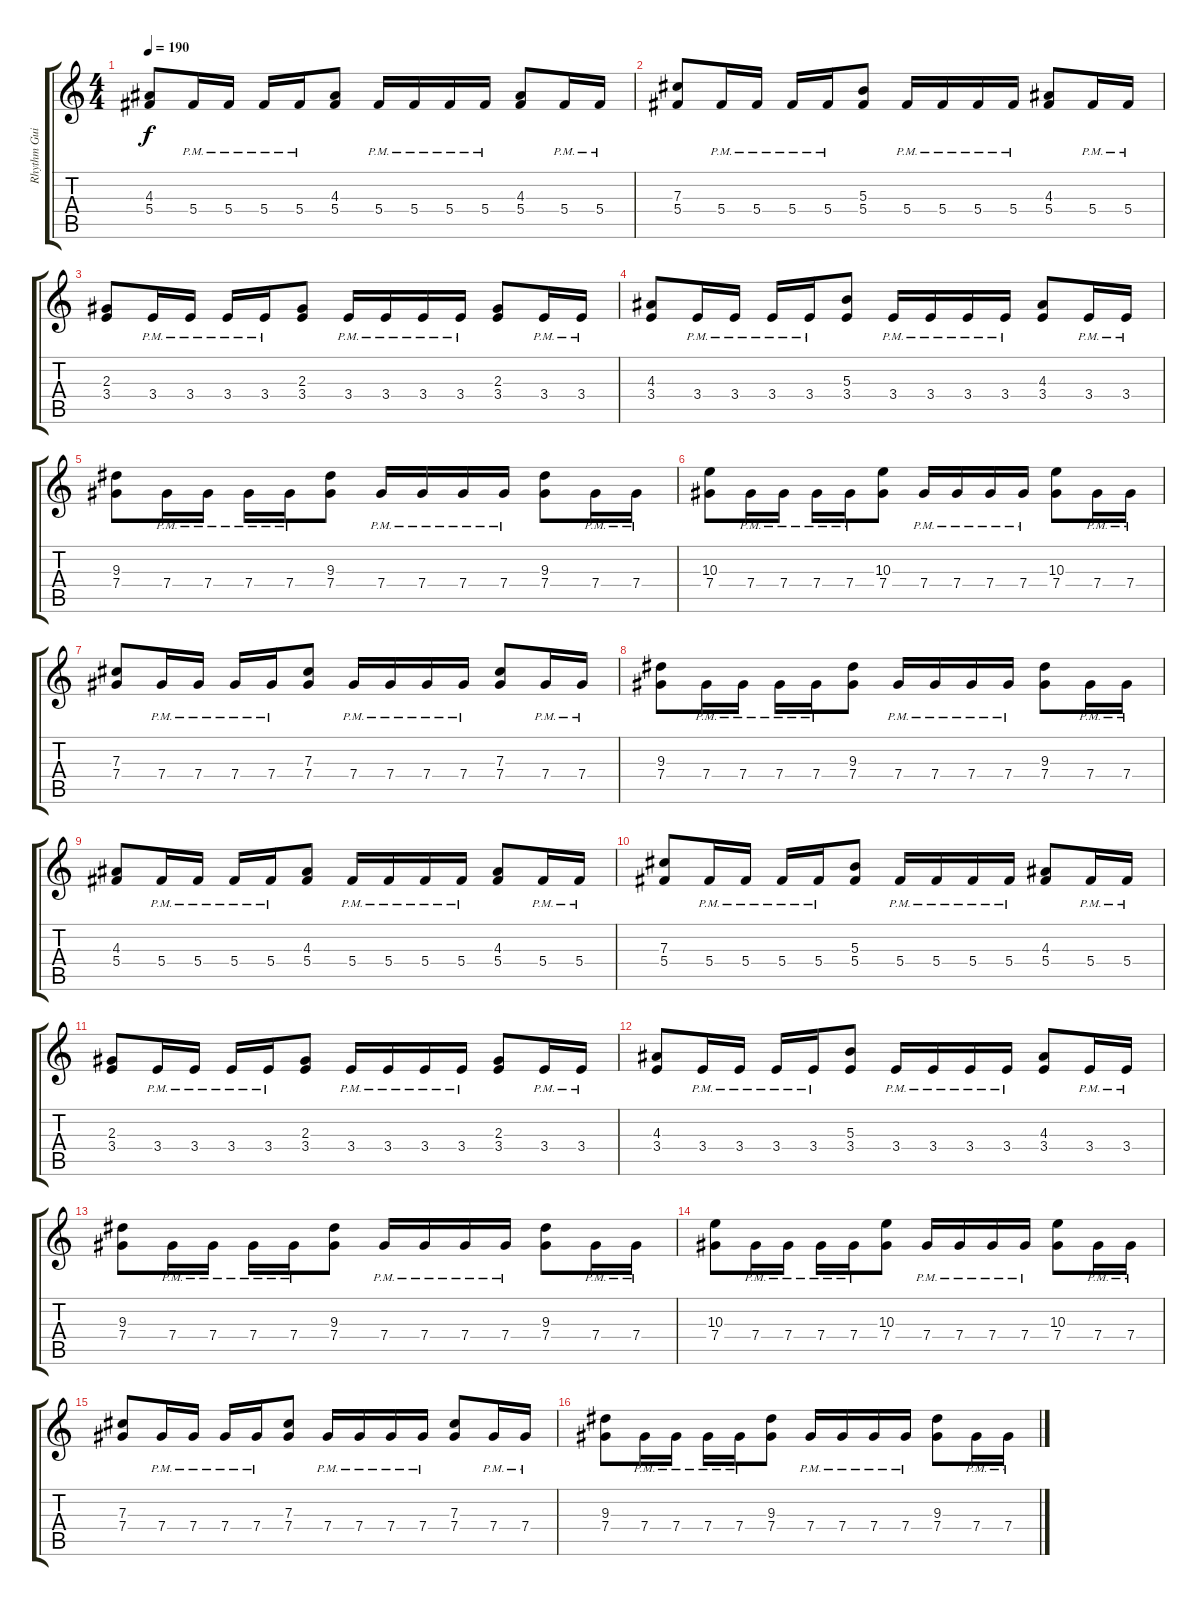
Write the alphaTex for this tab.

\track ("Rhythm Guitar" "Rhythm Gui") {instrument distortionguitar}
\staff {score tabs}
\tuning (Eb4 Bb3 Gb3 Db3 Ab2 Eb2) {hide}
\ts (4 4)
\tempo 190
\clef g2
\ks c
(4.3 5.4).8{dy f} 5.4{pm}.16 5.4{pm}.16 5.4{pm}.16 5.4{pm}.16 (4.3 5.4).8 5.4{pm}.16 5.4{pm}.16 5.4{pm}.16 5.4{pm}.16 (4.3 5.4).8 5.4{pm}.16 5.4{pm}.16 |
(7.3 5.4).8 5.4{pm}.16 5.4{pm}.16 5.4{pm}.16 5.4{pm}.16 (5.3 5.4).8 5.4{pm}.16 5.4{pm}.16 5.4{pm}.16 5.4{pm}.16 (4.3 5.4).8 5.4{pm}.16 5.4{pm}.16 |
(2.3 3.4).8 3.4{pm}.16 3.4{pm}.16 3.4{pm}.16 3.4{pm}.16 (2.3 3.4).8 3.4{pm}.16 3.4{pm}.16 3.4{pm}.16 3.4{pm}.16 (2.3 3.4).8 3.4{pm}.16 3.4{pm}.16 |
(4.3 3.4).8 3.4{pm}.16 3.4{pm}.16 3.4{pm}.16 3.4{pm}.16 (5.3 3.4).8 3.4{pm}.16 3.4{pm}.16 3.4{pm}.16 3.4{pm}.16 (4.3 3.4).8 3.4{pm}.16 3.4{pm}.16 |
(9.3 7.4).8 7.4{pm}.16 7.4{pm}.16 7.4{pm}.16 7.4{pm}.16 (9.3 7.4).8 7.4{pm}.16 7.4{pm}.16 7.4{pm}.16 7.4{pm}.16 (9.3 7.4).8 7.4{pm}.16 7.4{pm}.16 |
(10.3 7.4).8 7.4{pm}.16 7.4{pm}.16 7.4{pm}.16 7.4{pm}.16 (10.3 7.4).8 7.4{pm}.16 7.4{pm}.16 7.4{pm}.16 7.4{pm}.16 (10.3 7.4).8 7.4{pm}.16 7.4{pm}.16 |
(7.3 7.4).8 7.4{pm}.16 7.4{pm}.16 7.4{pm}.16 7.4{pm}.16 (7.3 7.4).8 7.4{pm}.16 7.4{pm}.16 7.4{pm}.16 7.4{pm}.16 (7.3 7.4).8 7.4{pm}.16 7.4{pm}.16 |
(9.3 7.4).8 7.4{pm}.16 7.4{pm}.16 7.4{pm}.16 7.4{pm}.16 (9.3 7.4).8 7.4{pm}.16 7.4{pm}.16 7.4{pm}.16 7.4{pm}.16 (9.3 7.4).8 7.4{pm}.16 7.4{pm}.16 |
(4.3 5.4).8 5.4{pm}.16 5.4{pm}.16 5.4{pm}.16 5.4{pm}.16 (4.3 5.4).8 5.4{pm}.16 5.4{pm}.16 5.4{pm}.16 5.4{pm}.16 (4.3 5.4).8 5.4{pm}.16 5.4{pm}.16 |
(7.3 5.4).8 5.4{pm}.16 5.4{pm}.16 5.4{pm}.16 5.4{pm}.16 (5.3 5.4).8 5.4{pm}.16 5.4{pm}.16 5.4{pm}.16 5.4{pm}.16 (4.3 5.4).8 5.4{pm}.16 5.4{pm}.16 |
(2.3 3.4).8 3.4{pm}.16 3.4{pm}.16 3.4{pm}.16 3.4{pm}.16 (2.3 3.4).8 3.4{pm}.16 3.4{pm}.16 3.4{pm}.16 3.4{pm}.16 (2.3 3.4).8 3.4{pm}.16 3.4{pm}.16 |
(4.3 3.4).8 3.4{pm}.16 3.4{pm}.16 3.4{pm}.16 3.4{pm}.16 (5.3 3.4).8 3.4{pm}.16 3.4{pm}.16 3.4{pm}.16 3.4{pm}.16 (4.3 3.4).8 3.4{pm}.16 3.4{pm}.16 |
(9.3 7.4).8 7.4{pm}.16 7.4{pm}.16 7.4{pm}.16 7.4{pm}.16 (9.3 7.4).8 7.4{pm}.16 7.4{pm}.16 7.4{pm}.16 7.4{pm}.16 (9.3 7.4).8 7.4{pm}.16 7.4{pm}.16 |
(10.3 7.4).8 7.4{pm}.16 7.4{pm}.16 7.4{pm}.16 7.4{pm}.16 (10.3 7.4).8 7.4{pm}.16 7.4{pm}.16 7.4{pm}.16 7.4{pm}.16 (10.3 7.4).8 7.4{pm}.16 7.4{pm}.16 |
(7.3 7.4).8 7.4{pm}.16 7.4{pm}.16 7.4{pm}.16 7.4{pm}.16 (7.3 7.4).8 7.4{pm}.16 7.4{pm}.16 7.4{pm}.16 7.4{pm}.16 (7.3 7.4).8 7.4{pm}.16 7.4{pm}.16 |
(9.3 7.4).8 7.4{pm}.16 7.4{pm}.16 7.4{pm}.16 7.4{pm}.16 (9.3 7.4).8 7.4{pm}.16 7.4{pm}.16 7.4{pm}.16 7.4{pm}.16 (9.3 7.4).8 7.4{pm}.16 7.4{pm}.16
